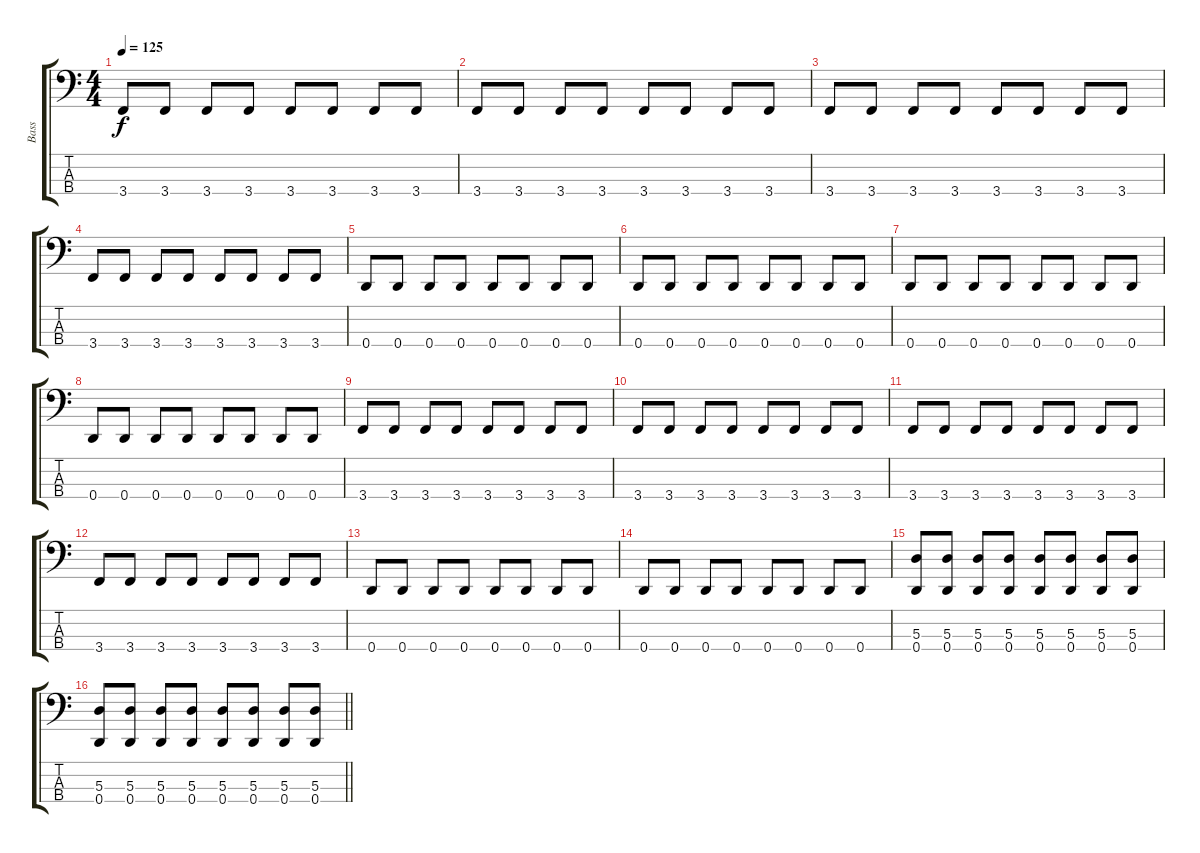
\track ("Bass" "Bass") {instrument electricbassfinger}
\staff {score tabs}
\tuning (G2 D2 A1 D1) {hide}
\ts (4 4)
\tempo 125
\clef f4
\ks c
3.4.8{dy f} 3.4.8 3.4.8 3.4.8 3.4.8 3.4.8 3.4.8 3.4.8 |
3.4.8 3.4.8 3.4.8 3.4.8 3.4.8 3.4.8 3.4.8 3.4.8 |
3.4.8 3.4.8 3.4.8 3.4.8 3.4.8 3.4.8 3.4.8 3.4.8 |
3.4.8 3.4.8 3.4.8 3.4.8 3.4.8 3.4.8 3.4.8 3.4.8 |
0.4.8 0.4.8 0.4.8 0.4.8 0.4.8 0.4.8 0.4.8 0.4.8 |
0.4.8 0.4.8 0.4.8 0.4.8 0.4.8 0.4.8 0.4.8 0.4.8 |
0.4.8 0.4.8 0.4.8 0.4.8 0.4.8 0.4.8 0.4.8 0.4.8 |
0.4.8 0.4.8 0.4.8 0.4.8 0.4.8 0.4.8 0.4.8 0.4.8 |
3.4.8 3.4.8 3.4.8 3.4.8 3.4.8 3.4.8 3.4.8 3.4.8 |
3.4.8 3.4.8 3.4.8 3.4.8 3.4.8 3.4.8 3.4.8 3.4.8 |
3.4.8 3.4.8 3.4.8 3.4.8 3.4.8 3.4.8 3.4.8 3.4.8 |
3.4.8 3.4.8 3.4.8 3.4.8 3.4.8 3.4.8 3.4.8 3.4.8 |
0.4.8 0.4.8 0.4.8 0.4.8 0.4.8 0.4.8 0.4.8 0.4.8 |
0.4.8 0.4.8 0.4.8 0.4.8 0.4.8 0.4.8 0.4.8 0.4.8 |
(5.3 0.4).8 (5.3 0.4).8 (5.3 0.4).8 (5.3 0.4).8 (5.3 0.4).8 (5.3 0.4).8 (5.3 0.4).8 (5.3 0.4).8 |
\barLineRight lightlight
(5.3 0.4).8 (5.3 0.4).8 (5.3 0.4).8 (5.3 0.4).8 (5.3 0.4).8 (5.3 0.4).8 (5.3 0.4).8 (5.3 0.4).8
